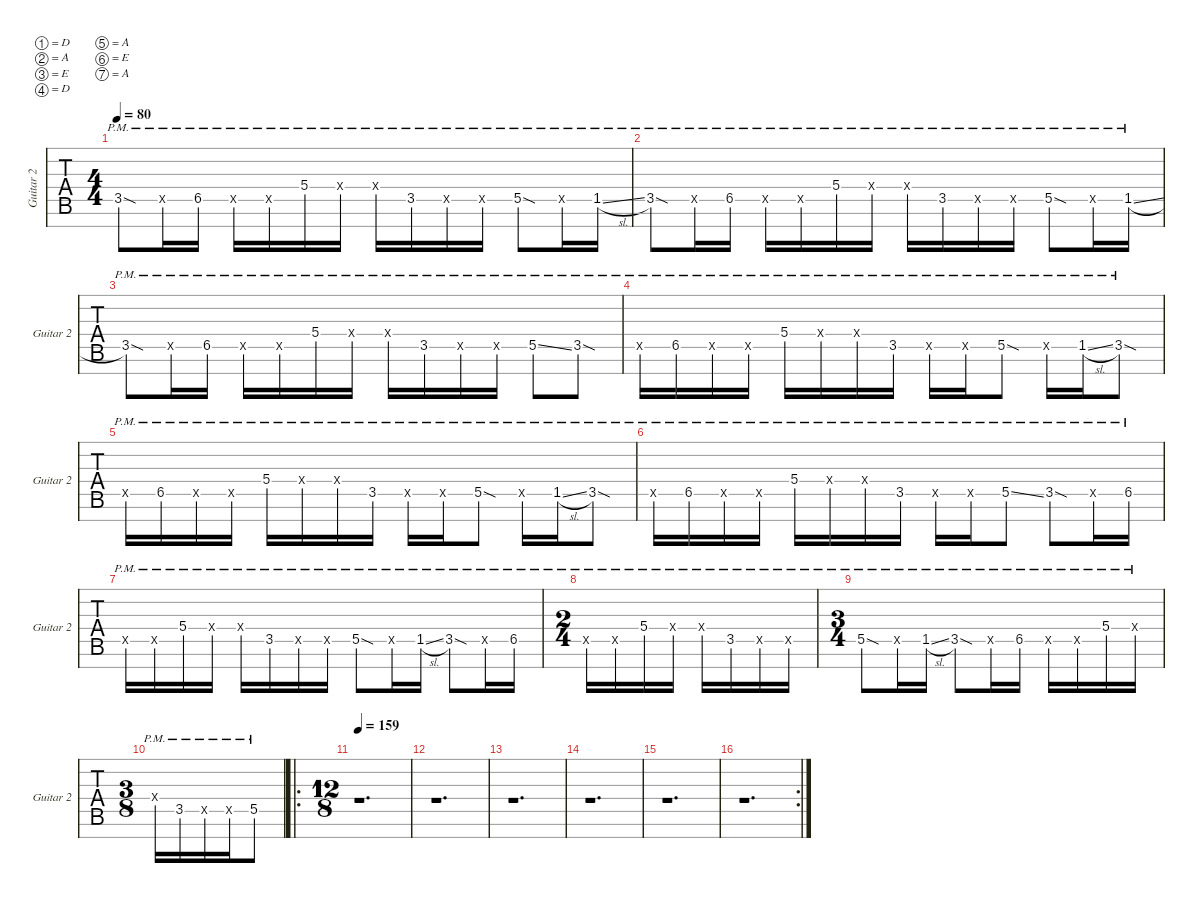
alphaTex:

\defaultSystemsLayout 4
\hideDynamics
\bracketExtendMode nobrackets
\singleTrackTrackNamePolicy allsystems
\multiTrackTrackNamePolicy allsystems
\firstSystemTrackNameMode fullname
\otherSystemsTrackNameMode fullname
\otherSystemsTrackNameOrientation horizontal
\track ("Guitar 2" "Guitar 2") {instrument overdrivenguitar}
\staff {tabs}
\tuning (D4 A3 E3 D3 A2 E2 A1)
\ts (4 4)
\tempo 80
\clef g2
\ks c
3.5{sod pm}.8{dy mf} 3.5{pm x}.16 6.5{pm}.16 6.5{pm x}.16 6.5{pm x}.16 5.4{pm}.16 5.4{pm x}.16 5.4{pm x}.16 3.5{pm}.16 3.5{pm x}.16 3.5{pm x}.16 5.5{sod pm}.8 5.5{pm x}.16 1.5{sl pm}.16 |
3.5{sod pm}.8 3.5{pm x}.16 6.5{pm}.16 6.5{pm x}.16 6.5{pm x}.16 5.4{pm}.16 5.4{pm x}.16 5.4{pm x}.16 3.5{pm}.16 3.5{pm x}.16 3.5{pm x}.16 5.5{sod pm}.8 5.5{pm x}.16 1.5{sl pm}.16 |
3.5{sod pm}.8 3.5{pm x}.16 6.5{pm}.16 6.5{pm x}.16 6.5{pm x}.16 5.4{pm}.16 5.4{pm x}.16 5.4{pm x}.16 3.5{pm}.16 3.5{pm x}.16 3.5{pm x}.16 5.5{ss pm}.8 3.5{sod pm}.8 |
3.5{pm x}.16 6.5{pm}.16 6.5{pm x}.16 6.5{pm x}.16 5.4{pm}.16 5.4{pm x}.16 5.4{pm x}.16 3.5{pm}.16 3.5{pm x}.16 3.5{pm x}.16 5.5{sod pm}.8 5.5{pm x}.16 1.5{sl pm}.16 3.5{sod pm}.8 |
3.5{pm x}.16 6.5{pm}.16 6.5{pm x}.16 6.5{pm x}.16 5.4{pm}.16 5.4{pm x}.16 5.4{pm x}.16 3.5{pm}.16 3.5{pm x}.16 3.5{pm x}.16 5.5{sod pm}.8 5.5{pm x}.16 1.5{sl pm}.16 3.5{sod pm}.8 |
3.5{pm x}.16 6.5{pm}.16 6.5{pm x}.16 6.5{pm x}.16 5.4{pm}.16 5.4{pm x}.16 5.4{pm x}.16 3.5{pm}.16 3.5{pm x}.16 3.5{pm x}.16 5.5{ss pm}.8 3.5{sod pm}.8 3.5{pm x}.16 6.5{pm}.16 |
6.5{pm x}.16 6.5{pm x}.16 5.4{pm}.16 5.4{pm x}.16 5.4{pm x}.16 3.5{pm}.16 3.5{pm x}.16 3.5{pm x}.16 5.5{sod pm}.8 5.5{pm x}.16 1.5{sl pm}.16 3.5{sod pm}.8 3.5{pm x}.16 6.5{pm}.16 |
\ts (2 4)
6.5{pm x}.16 6.5{pm x}.16 5.4{pm}.16 5.4{pm x}.16 5.4{pm x}.16 3.5{pm}.16 3.5{pm x}.16 3.5{pm x}.16 |
\ts (3 4)
5.5{sod pm}.8 5.5{pm x}.16 1.5{sl pm}.16 3.5{sod pm}.8 3.5{pm x}.16 6.5{pm}.16 6.5{pm x}.16 6.5{pm x}.16 5.4{pm}.16 5.4{pm x}.16 |
\ts (3 8)
5.4{pm x}.16 3.5{pm}.16 3.5{pm x}.16 3.5{pm x}.16 5.5{pm}.8 |
\ro
\ts (12 8)
\tempo 159
r.1{d} |
r.1{d} |
r.1{d} |
r.1{d} |
r.1{d} |
\rc 2
r.1{d}
